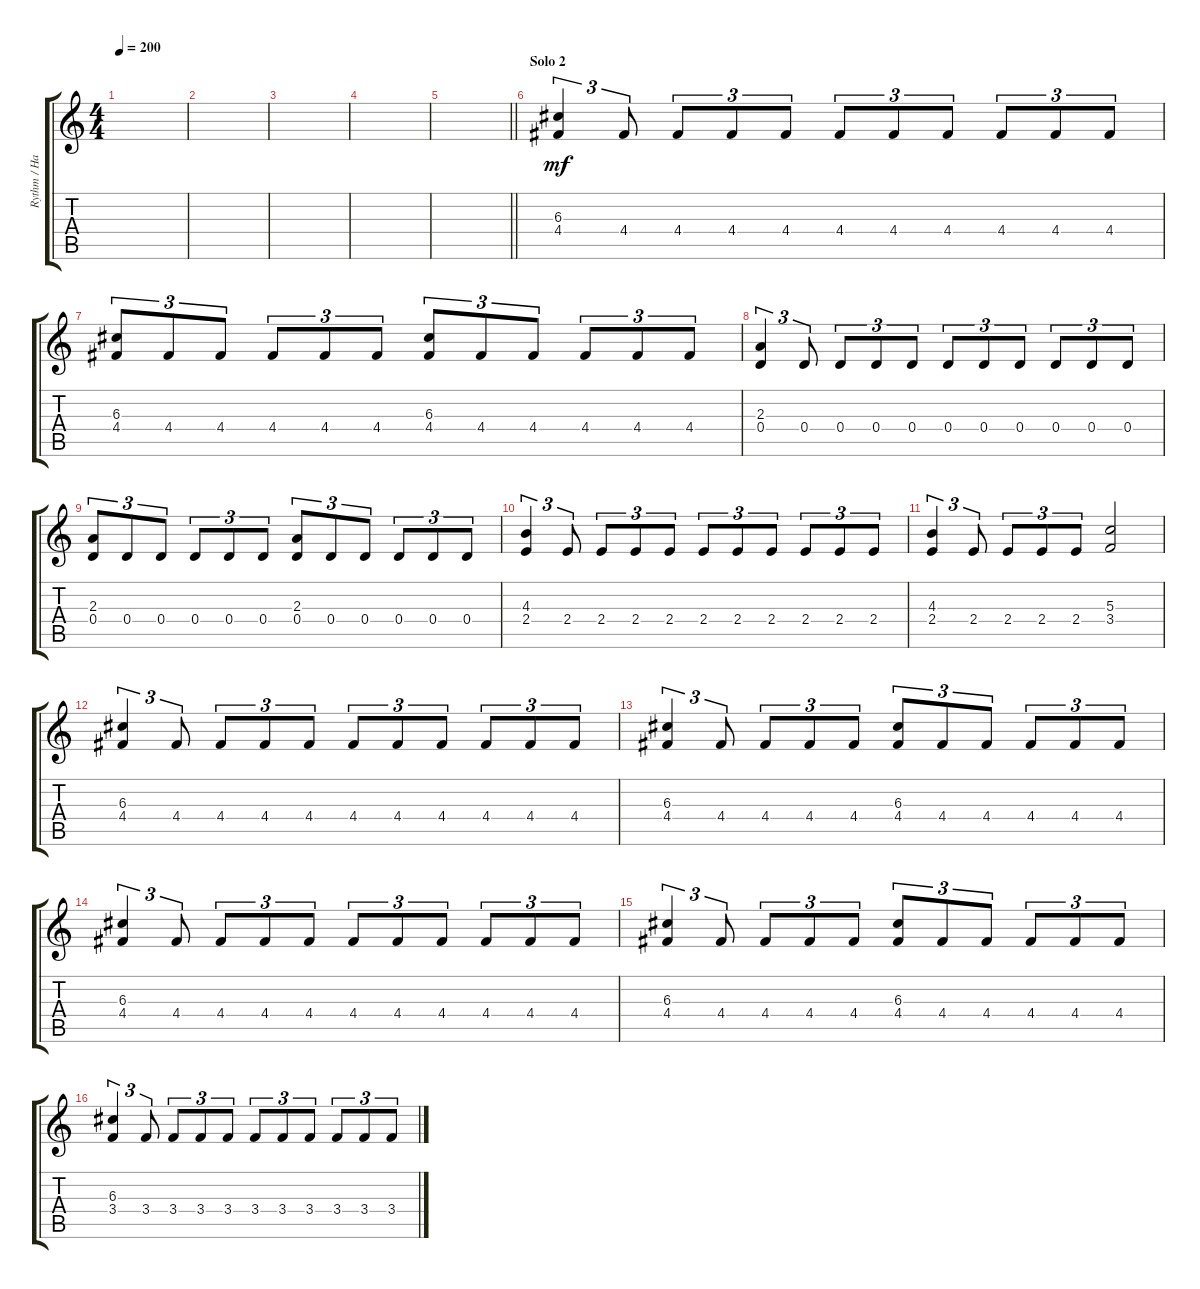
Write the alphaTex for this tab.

\track ("Rythm / Harmonies" "Rythm / Ha") {instrument overdrivenguitar}
\staff {score tabs}
\tuning (E4 B3 G3 D3 A2 E2) {hide}
\ts (4 4)
\tempo 200
\clef g2
\ks c
|
|
|
|
\barLineRight lightlight
|
\section ("" "Solo 2")
(6.3 4.4).4{tu (3 2) dy mf} 4.4.8{tu (3 2)} 4.4.8{tu (3 2)} 4.4.8{tu (3 2)} 4.4.8{tu (3 2)} 4.4.8{tu (3 2)} 4.4.8{tu (3 2)} 4.4.8{tu (3 2)} 4.4.8{tu (3 2)} 4.4.8{tu (3 2)} 4.4.8{tu (3 2)} |
(6.3 4.4).8{tu (3 2)} 4.4.8{tu (3 2)} 4.4.8{tu (3 2)} 4.4.8{tu (3 2)} 4.4.8{tu (3 2)} 4.4.8{tu (3 2)} (6.3 4.4).8{tu (3 2)} 4.4.8{tu (3 2)} 4.4.8{tu (3 2)} 4.4.8{tu (3 2)} 4.4.8{tu (3 2)} 4.4.8{tu (3 2)} |
(2.3 0.4).4{tu (3 2)} 0.4.8{tu (3 2)} 0.4.8{tu (3 2)} 0.4.8{tu (3 2)} 0.4.8{tu (3 2)} 0.4.8{tu (3 2)} 0.4.8{tu (3 2)} 0.4.8{tu (3 2)} 0.4.8{tu (3 2)} 0.4.8{tu (3 2)} 0.4.8{tu (3 2)} |
(2.3 0.4).8{tu (3 2)} 0.4.8{tu (3 2)} 0.4.8{tu (3 2)} 0.4.8{tu (3 2)} 0.4.8{tu (3 2)} 0.4.8{tu (3 2)} (2.3 0.4).8{tu (3 2)} 0.4.8{tu (3 2)} 0.4.8{tu (3 2)} 0.4.8{tu (3 2)} 0.4.8{tu (3 2)} 0.4.8{tu (3 2)} |
(4.3 2.4).4{tu (3 2)} 2.4.8{tu (3 2)} 2.4.8{tu (3 2)} 2.4.8{tu (3 2)} 2.4.8{tu (3 2)} 2.4.8{tu (3 2)} 2.4.8{tu (3 2)} 2.4.8{tu (3 2)} 2.4.8{tu (3 2)} 2.4.8{tu (3 2)} 2.4.8{tu (3 2)} |
(4.3 2.4).4{tu (3 2)} 2.4.8{tu (3 2)} 2.4.8{tu (3 2)} 2.4.8{tu (3 2)} 2.4.8{tu (3 2)} (5.3 3.4).2 |
(6.3 4.4).4{tu (3 2)} 4.4.8{tu (3 2)} 4.4.8{tu (3 2)} 4.4.8{tu (3 2)} 4.4.8{tu (3 2)} 4.4.8{tu (3 2)} 4.4.8{tu (3 2)} 4.4.8{tu (3 2)} 4.4.8{tu (3 2)} 4.4.8{tu (3 2)} 4.4.8{tu (3 2)} |
(6.3 4.4).4{tu (3 2)} 4.4.8{tu (3 2)} 4.4.8{tu (3 2)} 4.4.8{tu (3 2)} 4.4.8{tu (3 2)} (6.3 4.4).8{tu (3 2)} 4.4.8{tu (3 2)} 4.4.8{tu (3 2)} 4.4.8{tu (3 2)} 4.4.8{tu (3 2)} 4.4.8{tu (3 2)} |
(6.3 4.4).4{tu (3 2)} 4.4.8{tu (3 2)} 4.4.8{tu (3 2)} 4.4.8{tu (3 2)} 4.4.8{tu (3 2)} 4.4.8{tu (3 2)} 4.4.8{tu (3 2)} 4.4.8{tu (3 2)} 4.4.8{tu (3 2)} 4.4.8{tu (3 2)} 4.4.8{tu (3 2)} |
(6.3 4.4).4{tu (3 2)} 4.4.8{tu (3 2)} 4.4.8{tu (3 2)} 4.4.8{tu (3 2)} 4.4.8{tu (3 2)} (6.3 4.4).8{tu (3 2)} 4.4.8{tu (3 2)} 4.4.8{tu (3 2)} 4.4.8{tu (3 2)} 4.4.8{tu (3 2)} 4.4.8{tu (3 2)} |
(6.3 3.4).4{tu (3 2)} 3.4.8{tu (3 2)} 3.4.8{tu (3 2)} 3.4.8{tu (3 2)} 3.4.8{tu (3 2)} 3.4.8{tu (3 2)} 3.4.8{tu (3 2)} 3.4.8{tu (3 2)} 3.4.8{tu (3 2)} 3.4.8{tu (3 2)} 3.4.8{tu (3 2)}
